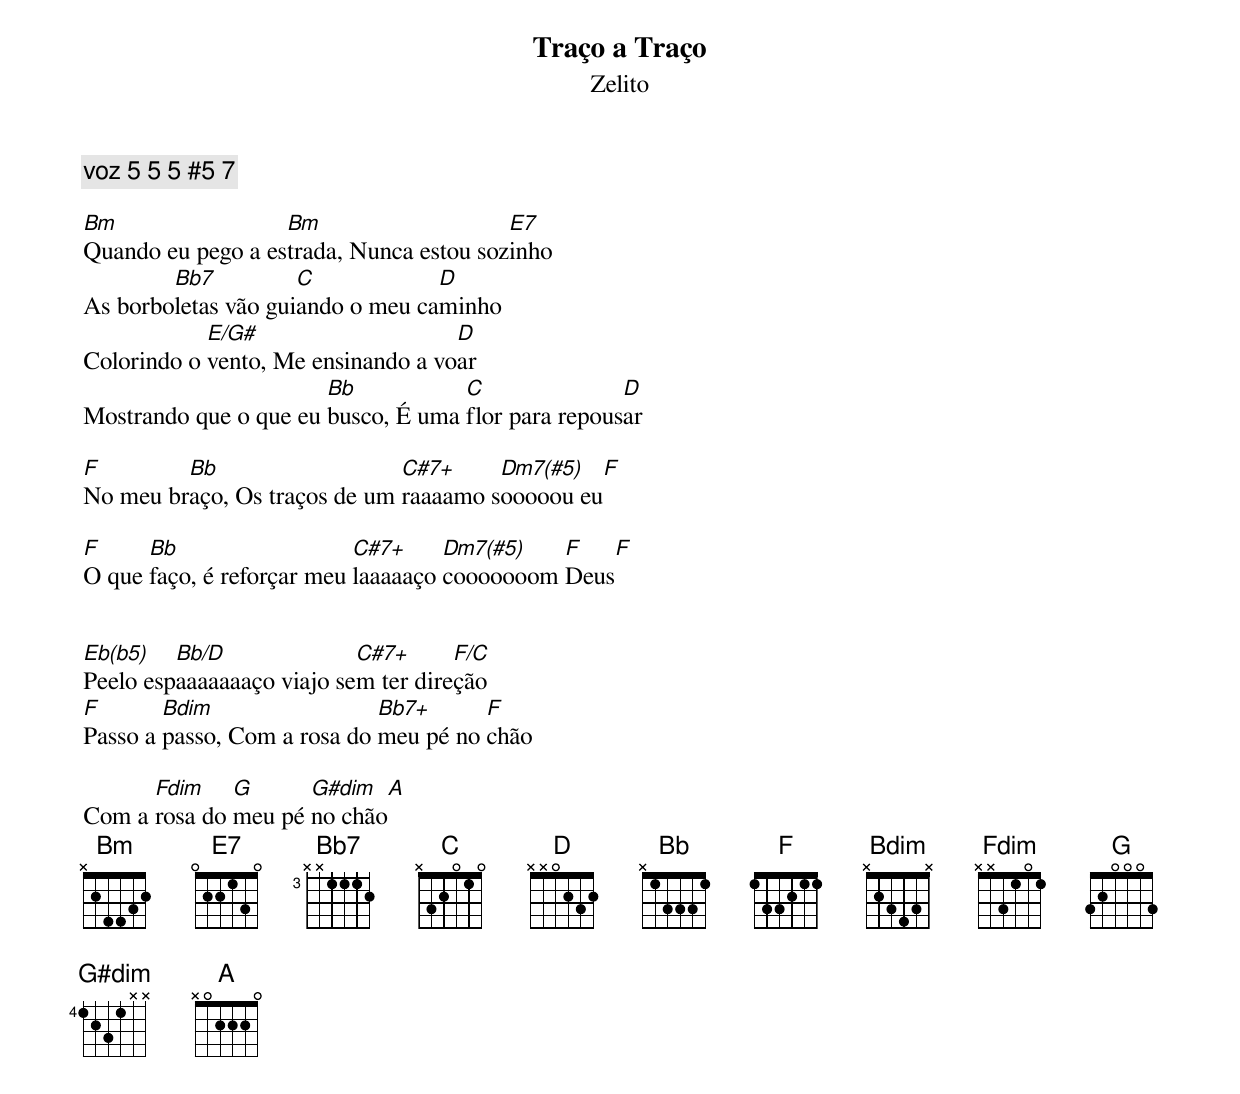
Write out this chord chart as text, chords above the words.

Traço a Traço
Zelito

voz 5 5 5 #5 7

Bm                 Bm                    E7
Quando eu pego a estrada, Nunca estou sozinho
        Bb7          C            D
As borboletas vão guiando o meu caminho
            E/G#                    D
Colorindo o vento, Me ensinando a voar
                       Bb           C               D
Mostrando que o que eu busco, É uma flor para repousar

F        Bb                   C#7+     Dm7(#5)   F
No meu braço, Os traços de um raaaamo sooooou eu

F     Bb                   C#7+     Dm7(#5)   F    F
O que faço, é reforçar meu laaaaaço cooooooom Deus


Eb(b5)   Bb/D              C#7+      F/C
Peelo espaaaaaaaço viajo sem ter direção
F       Bdim                 Bb7+      F
Passo a passo, Com a rosa do meu pé no chão

      Fdim    G      G#dim  A
Com a rosa do meu pé no chão
